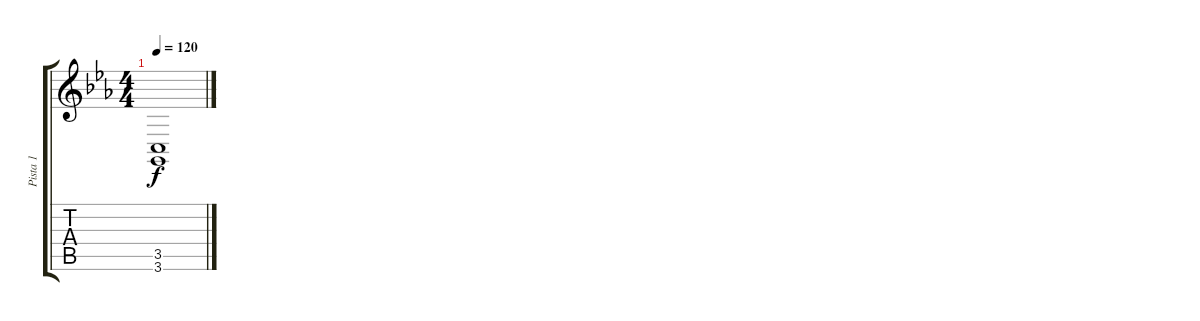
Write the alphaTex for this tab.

\track ("Pista 1" "Pista 1") {instrument acousticgrandpiano}
\staff {score tabs}
\tuning (E4 B3 G3 D3 A2 E2) {hide}
\ts (4 4)
\tempo 120
\clef g2
\ks cminor
(3.5{t} 3.6{t}).1{dy f}
